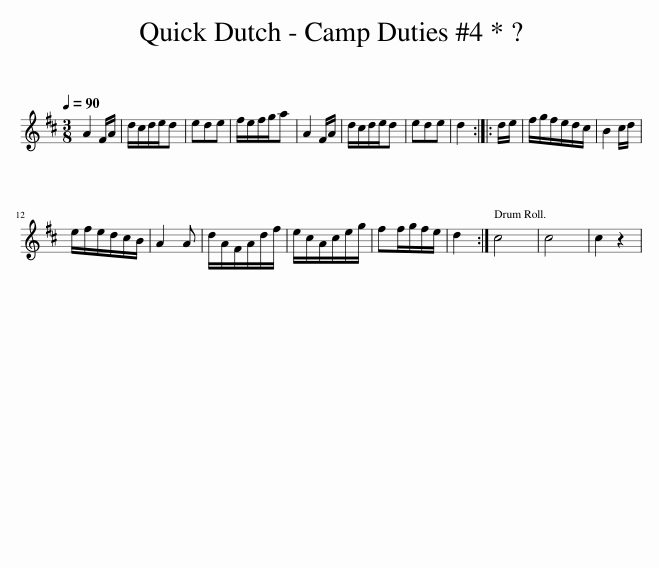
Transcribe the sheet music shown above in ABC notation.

X:1
L:1/8
Q:1/4=90
M:3/8
I:linebreak $
K:none
V:1 treble transpose="20 "
V:1
[K:D] A2 F/A/ | d/c/d/e/d | ede | f/e/f/g/a | A2 F/A/ | %5
 d/c/d/e/d | ede | d2 :: d/e/ | f/g/f/e/d/c/ | %10
 B2 c/d/ |$ e/f/e/d/c/B/ | A2 A | d/A/F/A/d/f/ | e/c/A/c/e/g/ | %15
 ff/g/f/e/ | d2 :| c4 | c4 | c2 z2 | %20
